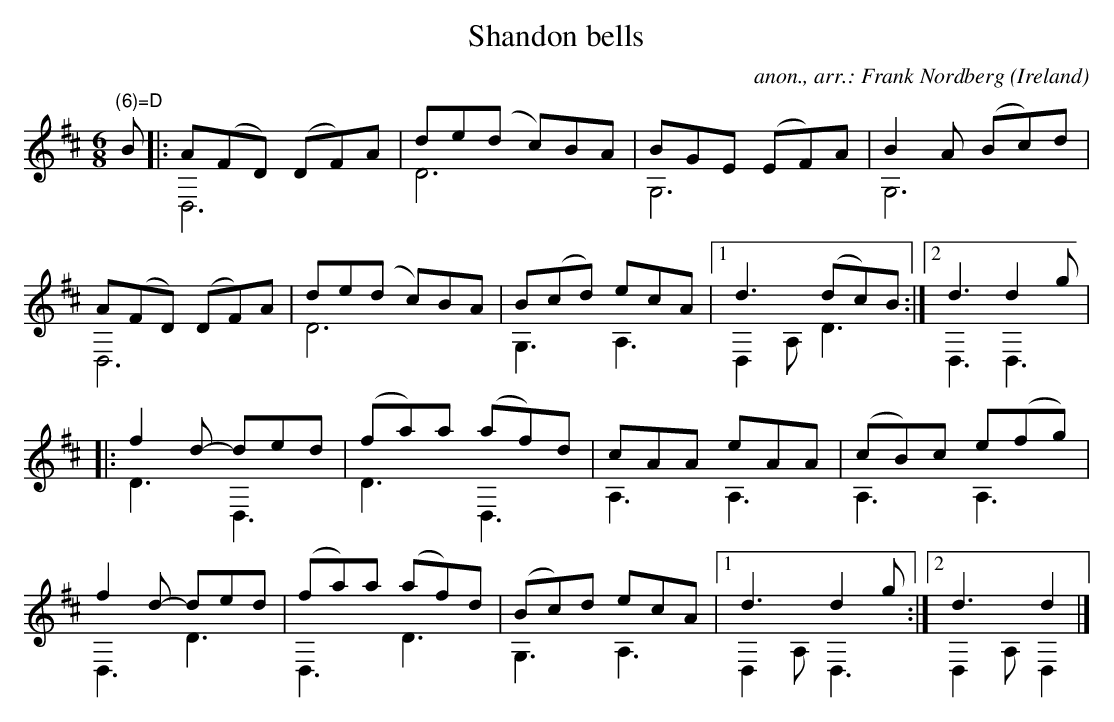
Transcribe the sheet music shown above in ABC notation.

X:1
T:Shandon bells
C:anon., arr.: Frank Nordberg
O:Ireland
V:1 up
V:2 down merge
M:6/8
L:1/8
K:D -8va
V:1
"^(6)=D"B|:A(FD) (DF)A|de(d c)BA|BGE (EF)A|B2A (Bc)d|
V:2
x|:D,6|D6|G,6|G,6|
V:1
A(FD) (DF)A|de(d c)BA|B(cd) ecA|[1 d3 (dc)B:|[2 d3 d2g|
V:2
D,6|D6|G,3A,3|[1 D,2A, D3:|[2 D,3 D,3|
V:1
|:f2 d- ded|(fa)a (af)d|cAA eAA|(cB)c e(fg)|
V:2
|:D3 D,3|D3 D,3|A,3A,3|A,3A,3|
V:1
f2 d- ded|(fa)a (af)d|(Bc)d ecA|[1 d3 d2g:|[2 d3 d2|]
V:2
D,3 D3|D,3 D3|G,3 A,3|[1 D,2A, D,3:|[2 D,2A, D,2|]
